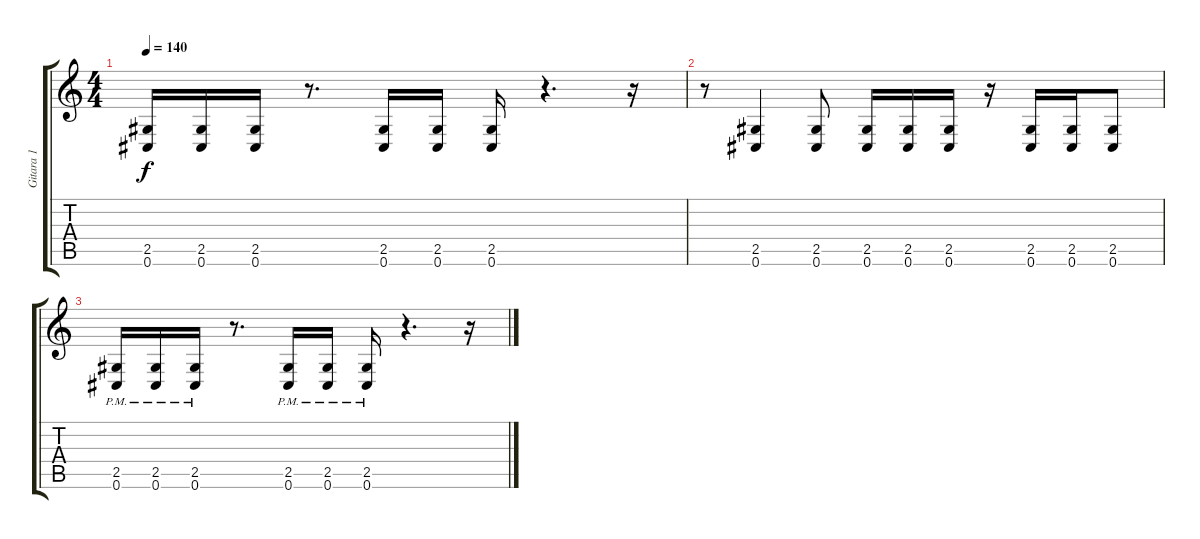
\track ("Gitara 1" "Gitara 1") {instrument distortionguitar}
\staff {score tabs}
\tuning (Db4 Ab3 E3 B2 Gb2 Db2) {hide}
\ts (4 4)
\tempo 140
\clef g2
\ks c
(2.5 0.6).16{dy f} (2.5 0.6).16 (2.5 0.6).16 r.8{d} (2.5 0.6).16 (2.5 0.6).16 (2.5 0.6).16 r.4{d} r.16 |
r.8 (2.5 0.6).4 (2.5 0.6).8 (2.5 0.6).16 (2.5 0.6).16 (2.5 0.6).16 r.16 (2.5 0.6).16 (2.5 0.6).16 (2.5 0.6).8 |
(2.5{pm} 0.6{pm}).16 (2.5{pm} 0.6{pm}).16 (2.5{pm} 0.6{pm}).16 r.8{d} (2.5{pm} 0.6{pm}).16 (2.5{pm} 0.6{pm}).16 (2.5{pm} 0.6{pm}).16 r.4{d} r.16
